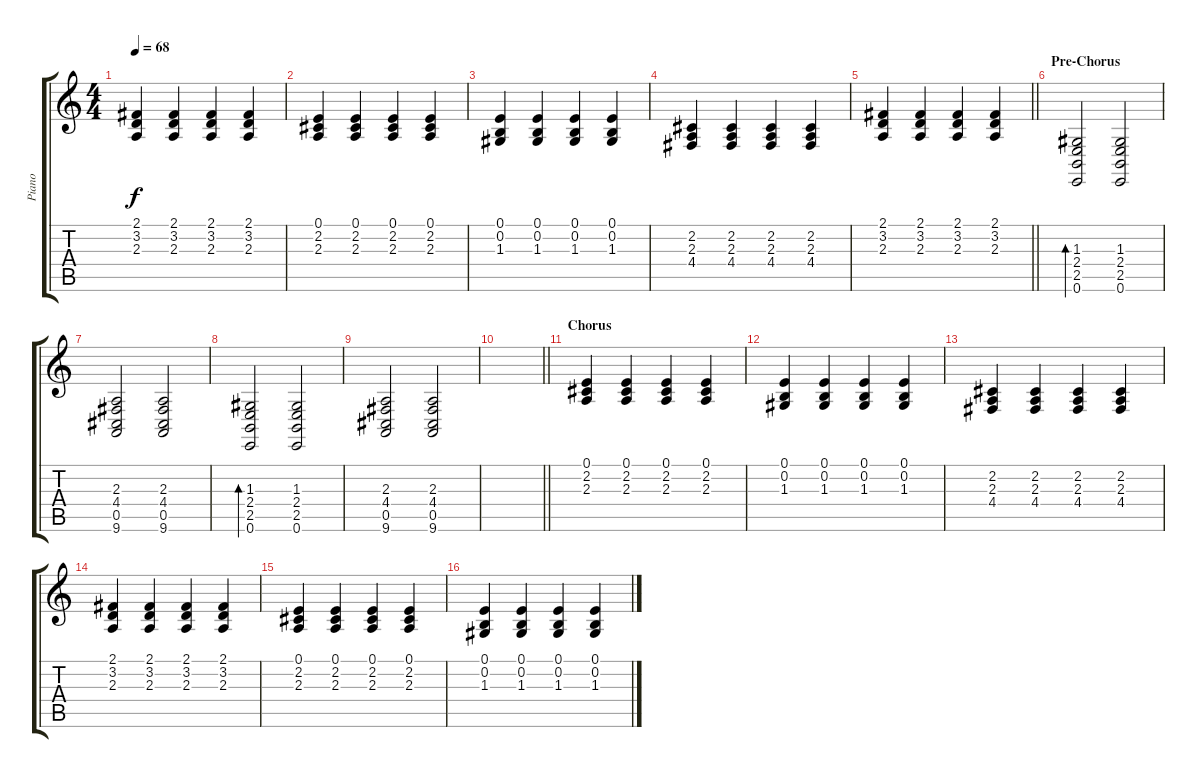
\track ("Piano" "Piano") {instrument brightacousticpiano}
\staff {score tabs}
\tuning (E4 B3 G3 D3 A2 E2) {hide}
\ts (4 4)
\tempo 68
\clef g2
\ks c
(2.1 3.2 2.3).4{dy f} (2.1 3.2 2.3).4 (2.1 3.2 2.3).4 (2.1 3.2 2.3).4 |
(0.1 2.2 2.3).4 (0.1 2.2 2.3).4 (0.1 2.2 2.3).4 (0.1 2.2 2.3).4 |
(0.1 0.2 1.3).4 (0.1 0.2 1.3).4 (0.1 0.2 1.3).4 (0.1 0.2 1.3).4 |
(2.2 2.3 4.4).4 (2.2 2.3 4.4).4 (2.2 2.3 4.4).4 (2.2 2.3 4.4).4 |
\barLineRight lightlight
(2.1 3.2 2.3).4 (2.1 3.2 2.3).4 (2.1 3.2 2.3).4 (2.1 3.2 2.3).4 |
\section ("" "Pre-Chorus")
(1.3 2.4 2.5 0.6).2{bd 60} (1.3 2.4 2.5 0.6).2 |
(2.3 4.4 0.5 9.6).2 (2.3 4.4 0.5 9.6).2 |
(1.3 2.4 2.5 0.6).2{bd 60} (1.3 2.4 2.5 0.6).2 |
(2.3 4.4 0.5 9.6).2 (2.3 4.4 0.5 9.6).2 |
\barLineRight lightlight
|
\section ("" "Chorus")
(0.1 2.2 2.3).4 (0.1 2.2 2.3).4 (0.1 2.2 2.3).4 (0.1 2.2 2.3).4 |
(0.1 0.2 1.3).4 (0.1 0.2 1.3).4 (0.1 0.2 1.3).4 (0.1 0.2 1.3).4 |
(2.2 2.3 4.4).4 (2.2 2.3 4.4).4 (2.2 2.3 4.4).4 (2.2 2.3 4.4).4 |
(2.1 3.2 2.3).4 (2.1 3.2 2.3).4 (2.1 3.2 2.3).4 (2.1 3.2 2.3).4 |
(0.1 2.2 2.3).4 (0.1 2.2 2.3).4 (0.1 2.2 2.3).4 (0.1 2.2 2.3).4 |
(0.1 0.2 1.3).4 (0.1 0.2 1.3).4 (0.1 0.2 1.3).4 (0.1 0.2 1.3).4
